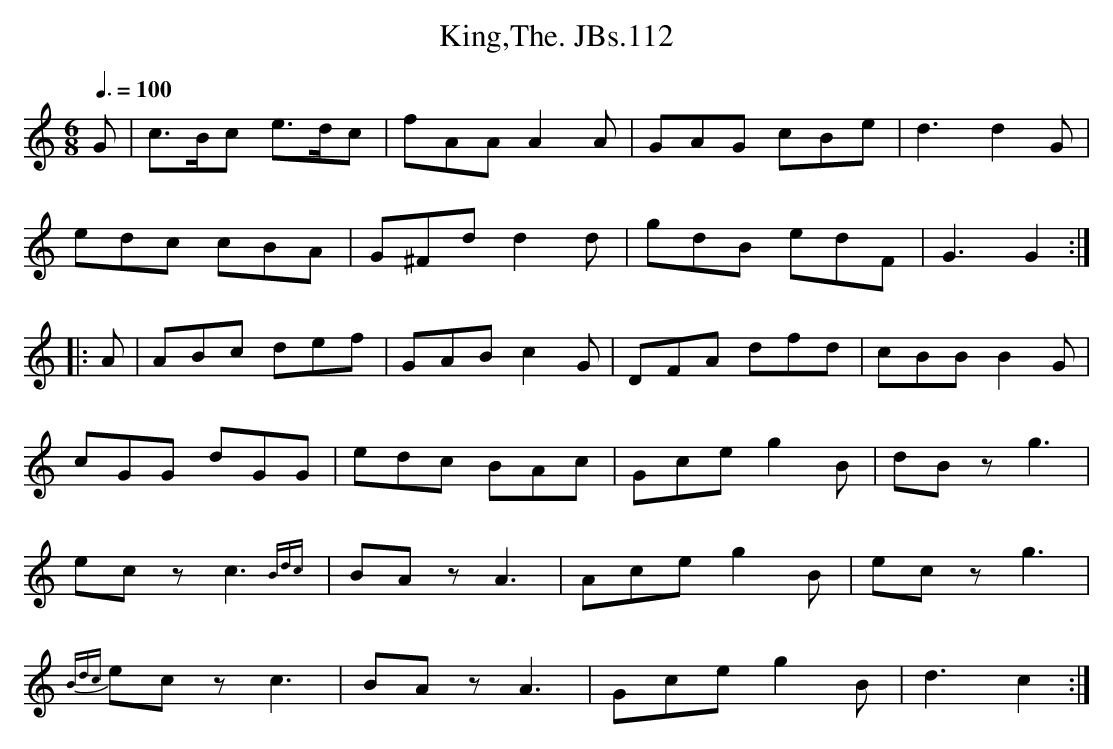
X:1
T:King,The. JBs.112
L:1/8
M:6/8
Q:3/8=100
K:C
G|c>Bc e>dc|fAA A2A|GAG cBe|d3d2G|!
edc cBA|G^Fd d2d|gdB edF|G3G2:|!
|:A|ABc def|GAB c2G|DFA dfd|cBB B2G|!
cGG dGG|edc BAc|Gce g2B|dBzg3|!
eczc3{Bdc}|BAzA3|Ace g2B|eczg3|!
{Bdc}eczc3|BAzA3|Gce g2B|d3c2:|
